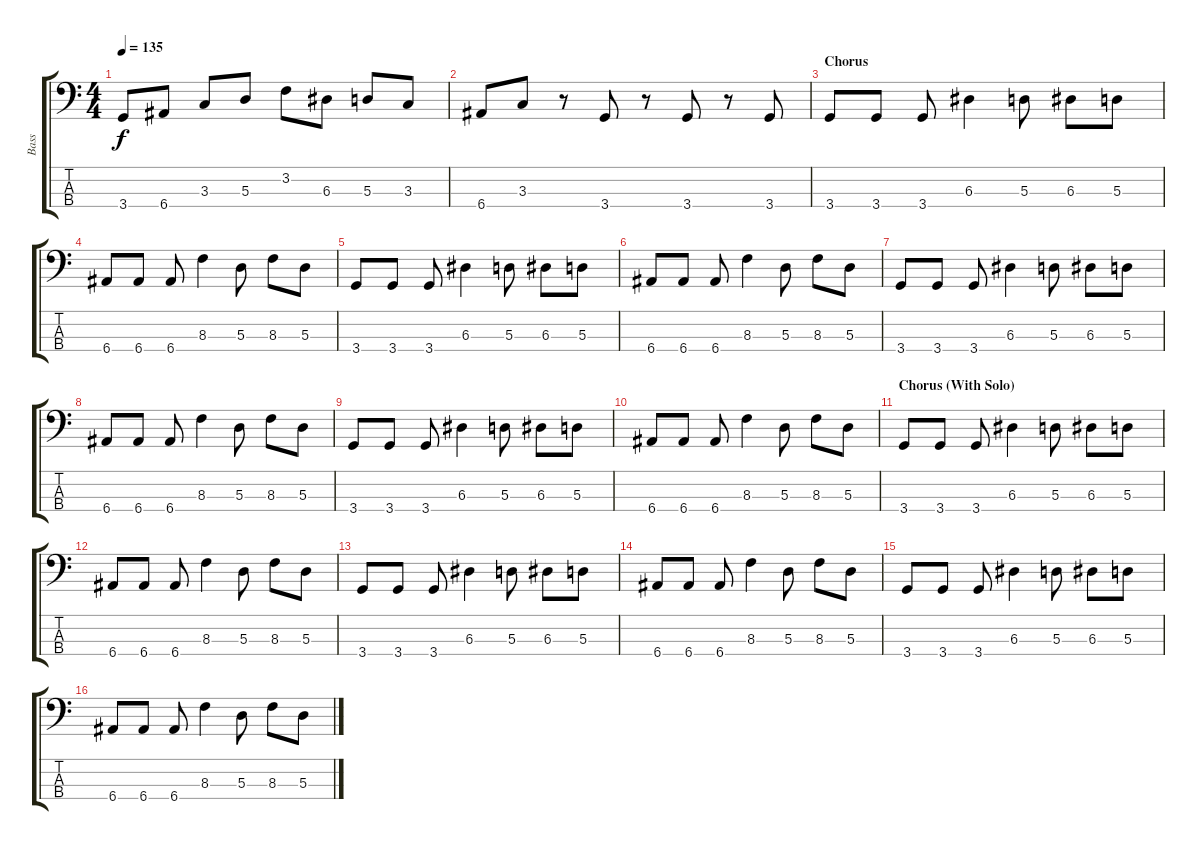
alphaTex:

\track ("Bass" "Bass") {instrument electricbassfinger}
\staff {score tabs}
\tuning (G2 D2 A1 E1) {hide}
\ts (4 4)
\tempo 135
\clef f4
\ks c
3.4{t}.8{dy f} 6.4.8 3.3.8 5.3.8 3.2.8 6.3.8 5.3.8 3.3.8 |
6.4.8 3.3.8 r.8 3.4.8 r.8 3.4.8 r.8 3.4.8 |
\section ("" "Chorus")
3.4.8 3.4.8 3.4.8 6.3.4 5.3.8 6.3.8 5.3.8 |
6.4.8 6.4.8 6.4.8 8.3.4 5.3.8 8.3.8 5.3.8 |
3.4.8 3.4.8 3.4.8 6.3.4 5.3.8 6.3.8 5.3.8 |
6.4.8 6.4.8 6.4.8 8.3.4 5.3.8 8.3.8 5.3.8 |
3.4.8 3.4.8 3.4.8 6.3.4 5.3.8 6.3.8 5.3.8 |
6.4.8 6.4.8 6.4.8 8.3.4 5.3.8 8.3.8 5.3.8 |
3.4.8 3.4.8 3.4.8 6.3.4 5.3.8 6.3.8 5.3.8 |
6.4.8 6.4.8 6.4.8 8.3.4 5.3.8 8.3.8 5.3.8 |
\section ("" "Chorus (With Solo)")
3.4.8 3.4.8 3.4.8 6.3.4 5.3.8 6.3.8 5.3.8 |
6.4.8 6.4.8 6.4.8 8.3.4 5.3.8 8.3.8 5.3.8 |
3.4.8 3.4.8 3.4.8 6.3.4 5.3.8 6.3.8 5.3.8 |
6.4.8 6.4.8 6.4.8 8.3.4 5.3.8 8.3.8 5.3.8 |
3.4.8 3.4.8 3.4.8 6.3.4 5.3.8 6.3.8 5.3.8 |
6.4.8 6.4.8 6.4.8 8.3.4 5.3.8 8.3.8 5.3.8
